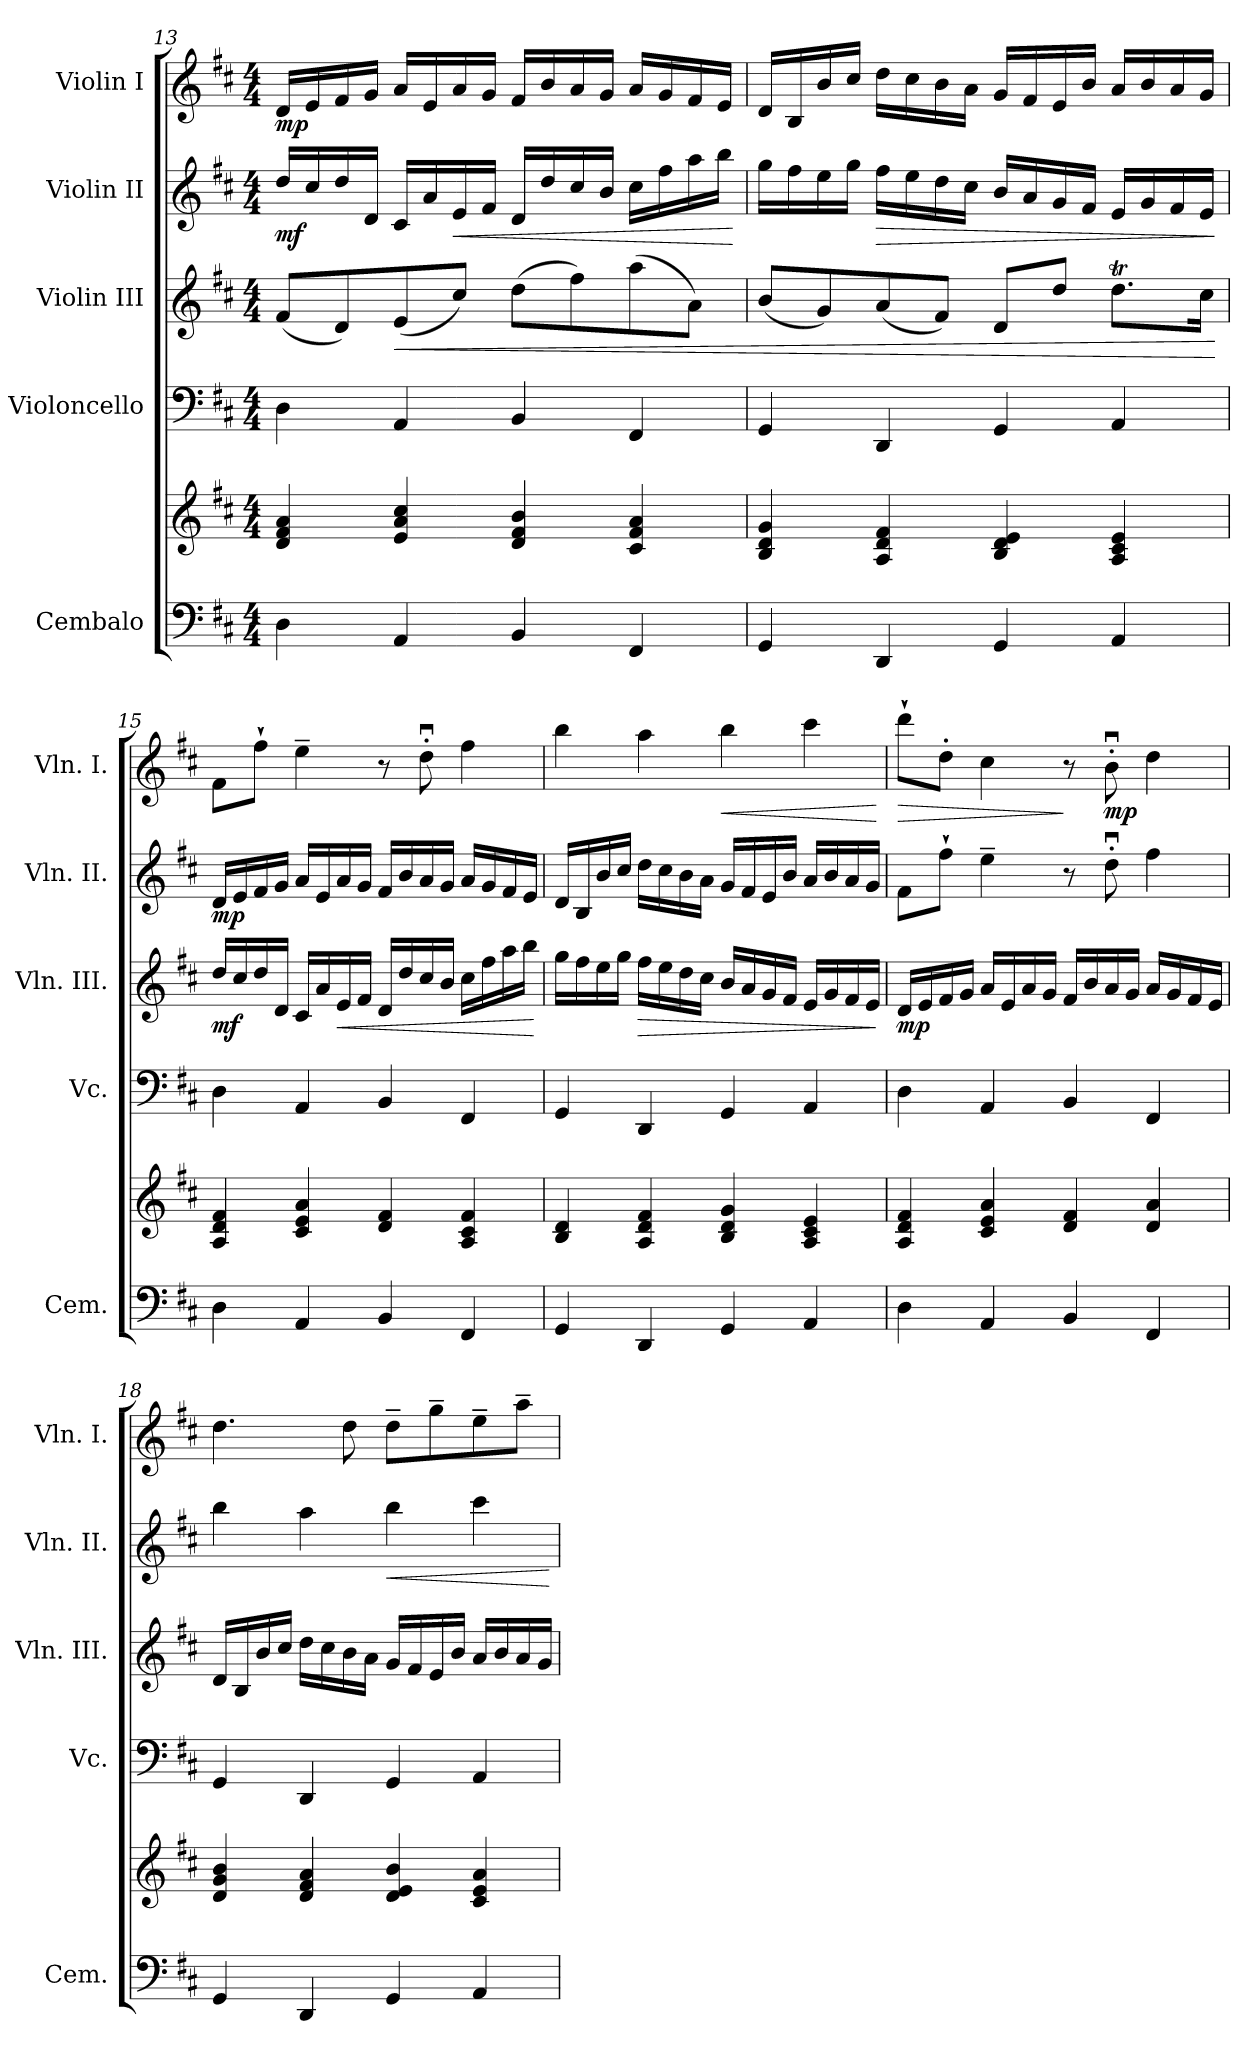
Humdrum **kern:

**kern	**kern	**kern	**kern	**dynam	**kern	**dynam	**kern	**dynam
*part5	*part5	*part4	*part3	*part3	*part2	*part2	*part1	*part1
*staff6	*staff5	*staff4	*staff3	*staff3	*staff2	*staff2	*staff1	*staff1
*I"Cembalo	*	*I"Violoncello	*I"Violin III	*	*I"Violin II	*	*I"Violin I	*
*I'Cem.	*	*I'Vc.	*I'Vln. III.	*	*I'Vln. II.	*	*I'Vln. I.	*
*clefF4	*clefG2	*clefF4	*clefG2	*	*clefG2	*	*clefG2	*
*k[f#c#]	*k[f#c#]	*k[f#c#]	*k[f#c#]	*	*k[f#c#]	*	*k[f#c#]	*
*M4/4	*M4/4	*M4/4	*M4/4	*	*M4/4	*	*M4/4	*
=13	=13	=13	=13	=13	=13	=13	=13	=13
!	!	!	!	!	!	!LO:DY:b	!	!LO:DY:b
4D\	4d/ 4f#/ 4a/	4D\	(8f#/L	.	16dd/LL	mf	16d/LL	mp
.	.	.	.	.	16cc#/	.	16e/	.
.	.	.	8d/)	.	16dd/	.	16f#/	.
.	.	.	.	.	16d/JJ	.	16g/JJ	.
!	!	!	!	!LO:HP:b	!	!	!	!
4AA/	4e/ 4a/ 4cc#/	4AA/	(8e/	<	16c#/LL	.	16a/LL	.
.	.	.	.	.	16a/	.	16e/	.
!	!	!	!	!	!	!LO:HP:b	!	!
.	.	.	8cc#/J)	.	16e/	<	16a/	.
.	.	.	.	.	16f#/JJ	.	16g/JJ	.
4BB/	4d/ 4f#/ 4b/	4BB/	(8dd\L	.	16d/LL	.	16f#/LL	.
.	.	.	.	.	16dd/	.	16b/	.
.	.	.	8ff#\)	.	16cc#/	.	16a/	.
.	.	.	.	.	16b/JJ	.	16g/JJ	.
4FF#/	4c#/ 4f#/ 4a/	4FF#/	(8aa\	.	16cc#\LL	.	16a/LL	.
.	.	.	.	.	16ff#\	.	16g/	.
.	.	.	8a\J)	.	16aa\	.	16f#/	.
.	.	.	.	.	16bb\JJ	.	16e/JJ	.
.	.	.	.	.	.	[	.	.
!!LO:LB:g=z
=14	=14	=14	=14	=14	=14	=14	=14	=14
4GG/	4B/ 4d/ 4g/	4GG/	(8b/L	.	16gg\LL	.	16d/LL	.
.	.	.	.	.	16ff#\	.	16B/	.
.	.	.	8g/)	.	16ee\	.	16b/	.
.	.	.	.	.	16gg\JJ	.	16cc#/JJ	.
!	!	!	!	!	!	!LO:HP:b	!	!
4DD/	4A/ 4d/ 4f#/	4DD/	(8a/	.	16ff#\LL	>	16dd\LL	.
.	.	.	.	.	16ee\	.	16cc#\	.
.	.	.	8f#/J)	.	16dd\	.	16b\	.
.	.	.	.	.	16cc#\JJ	.	16a\JJ	.
4GG/	4B/ 4d/ 4e/	4GG/	8d/L	.	16b/LL	.	16g/LL	.
.	.	.	.	.	16a/	.	16f#/	.
.	.	.	8dd/J	.	16g/	.	16e/	.
.	.	.	.	.	16f#/JJ	.	16b/JJ	.
4AA/	4A/ 4c#/ 4e/	4AA/	8.ddT\L	.	16e/LL	.	16a/LL	.
.	.	.	.	.	16g/	.	16b/	.
.	.	.	.	.	16f#/	.	16a/	.
.	.	.	16cc#\Jk	.	16e/JJ	.	16g/JJ	.
.	.	.	.	[	.	]	.	.
=15	=15	=15	=15	=15	=15	=15	=15	=15
!	!	!	!	!LO:DY:b	!	!LO:DY:b	!	!
4D\	4A/ 4d/ 4f#/	4D\	16dd/LL	mf	16d/LL	mp	8f#\L	.
.	.	.	16cc#/	.	16e/	.	.	.
.	.	.	16dd/	.	16f#/	.	8ff#`\J	.
.	.	.	16d/JJ	.	16g/JJ	.	.	.
4AA/	4c#/ 4e/ 4a/	4AA/	16c#/LL	.	16a/LL	.	4ee~\	.
.	.	.	16a/	.	16e/	.	.	.
!	!	!	!	!LO:HP:b	!	!	!	!
.	.	.	16e/	<	16a/	.	.	.
.	.	.	16f#/JJ	.	16g/JJ	.	.	.
4BB/	4d/ 4f#/	4BB/	16d/LL	.	16f#/LL	.	8r	.
.	.	.	16dd/	.	16b/	.	.	.
.	.	.	16cc#/	.	16a/	.	8ddu'\	.
.	.	.	16b/JJ	.	16g/JJ	.	.	.
4FF#/	4A/ 4c#/ 4f#/	4FF#/	16cc#\LL	.	16a/LL	.	4ff#\	.
.	.	.	16ff#\	.	16g/	.	.	.
.	.	.	16aa\	.	16f#/	.	.	.
.	.	.	16bb\JJ	.	16e/JJ	.	.	.
.	.	.	.	[	.	.	.	.
=16	=16	=16	=16	=16	=16	=16	=16	=16
4GG/	4B/ 4d/	4GG/	16gg\LL	.	16d/LL	.	4bb\	.
.	.	.	16ff#\	.	16B/	.	.	.
.	.	.	16ee\	.	16b/	.	.	.
.	.	.	16gg\JJ	.	16cc#/JJ	.	.	.
!	!	!	!	!LO:HP:b	!	!	!	!
4DD/	4A/ 4d/ 4f#/	4DD/	16ff#\LL	>	16dd\LL	.	4aa\	.
.	.	.	16ee\	.	16cc#\	.	.	.
.	.	.	16dd\	.	16b\	.	.	.
.	.	.	16cc#\JJ	.	16a\JJ	.	.	.
!	!	!	!	!	!	!	!	!LO:HP:b
4GG/	4B/ 4d/ 4g/	4GG/	16b/LL	.	16g/LL	.	4bb\	<
.	.	.	16a/	.	16f#/	.	.	.
.	.	.	16g/	.	16e/	.	.	.
.	.	.	16f#/JJ	.	16b/JJ	.	.	.
4AA/	4A/ 4c#/ 4e/	4AA/	16e/LL	.	16a/LL	.	4ccc#\	.
.	.	.	16g/	.	16b/	.	.	.
.	.	.	16f#/	.	16a/	.	.	.
.	.	.	16e/JJ	.	16g/JJ	.	.	.
.	.	.	.	]	.	.	.	[
!!LO:PB:g=z
=17	=17	=17	=17	=17	=17	=17	=17	=17
!	!	!	!	!LO:DY:b	!	!	!	!LO:HP:b
4D\	4A/ 4d/ 4f#/	4D\	16d/LL	mp	8f#\L	.	8ddd`\L	>
.	.	.	16e/	.	.	.	.	.
.	.	.	16f#/	.	8ff#`\J	.	8dd'\J	.
.	.	.	16g/JJ	.	.	.	.	.
4AA/	4c#/ 4e/ 4a/	4AA/	16a/LL	.	4ee~\	.	4cc#\	.
.	.	.	16e/	.	.	.	.	.
.	.	.	16a/	.	.	.	.	.
.	.	.	16g/JJ	.	.	.	.	.
4BB/	4d/ 4f#/	4BB/	16f#/LL	.	8r	.	8r	]
.	.	.	16b/	.	.	.	.	.
!	!	!	!	!	!	!	!	!LO:DY:b
.	.	.	16a/	.	8ddu'\	.	8bu'\	mp
.	.	.	16g/JJ	.	.	.	.	.
4FF#/	4d/ 4a/	4FF#/	16a/LL	.	4ff#\	.	4dd\	.
.	.	.	16g/	.	.	.	.	.
.	.	.	16f#/	.	.	.	.	.
.	.	.	16e/JJ	.	.	.	.	.
=18	=18	=18	=18	=18	=18	=18	=18	=18
4GG/	4d/ 4g/ 4b/	4GG/	16d/LL	.	4bb\	.	4.dd\	.
.	.	.	16B/	.	.	.	.	.
.	.	.	16b/	.	.	.	.	.
.	.	.	16cc#/JJ	.	.	.	.	.
4DD/	4d/ 4f#/ 4a/	4DD/	16dd\LL	.	4aa\	.	.	.
.	.	.	16cc#\	.	.	.	.	.
.	.	.	16b\	.	.	.	8dd\	.
.	.	.	16a\JJ	.	.	.	.	.
!	!	!	!	!	!	!LO:HP:b	!	!
4GG/	4d/ 4e/ 4b/	4GG/	16g/LL	.	4bb\	<	8dd~\L	.
.	.	.	16f#/	.	.	.	.	.
.	.	.	16e/	.	.	.	8gg~\	.
.	.	.	16b/JJ	.	.	.	.	.
4AA/	4c#/ 4e/ 4a/	4AA/	16a/LL	.	4ccc#\	.	8ee~\	.
.	.	.	16b/	.	.	.	.	.
.	.	.	16a/	.	.	.	8aa~\J	.
.	.	.	16g/JJ	.	.	.	.	.
.	.	.	.	.	.	[	.	.
=	=	=	=	=	=	=	=	=
*-	*-	*-	*-	*-	*-	*-	*-	*-
